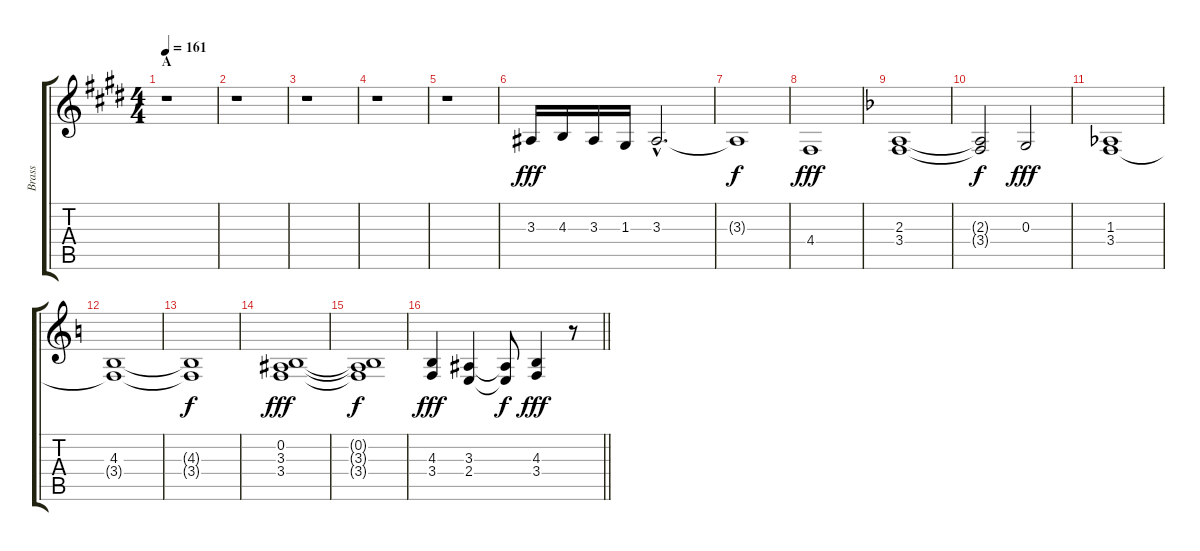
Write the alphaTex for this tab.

\track ("Brass" "Brass") {instrument brasssection}
\staff {score tabs}
\tuning (E4 B3 G3 D3 A2 E2) {hide}
\ts (4 4)
\section ("" "A")
\tempo 161
\clef g2
\ks e
r.1{dy fff instrument brasssection} |
r.1 |
r.1 |
r.1 |
r.1 |
3.3.16 4.3.16 3.3.16 1.3.16 3.3{hac}.2{d} |
3.3{t}.1{dy f} |
4.4.1{dy fff} |
\ks f
(2.3 3.4).1 |
(2.3{t} 3.4{t}).2{dy f} 0.3.2{dy fff} |
(1.3 3.4).1 |
\ks c
(4.3 3.4{t}).1 |
(4.3{t} 3.4{t}).1{dy f} |
(0.2 3.3 3.4).1{dy fff} |
(0.2{t} 3.3{t} 3.4{t}).1{dy f} |
\barLineRight lightlight
(4.3 3.4).4{dy fff} (3.3 2.4).4 (3.3{t} 2.4{t}).8{dy f} (4.3 3.4).4{dy fff} r.8
